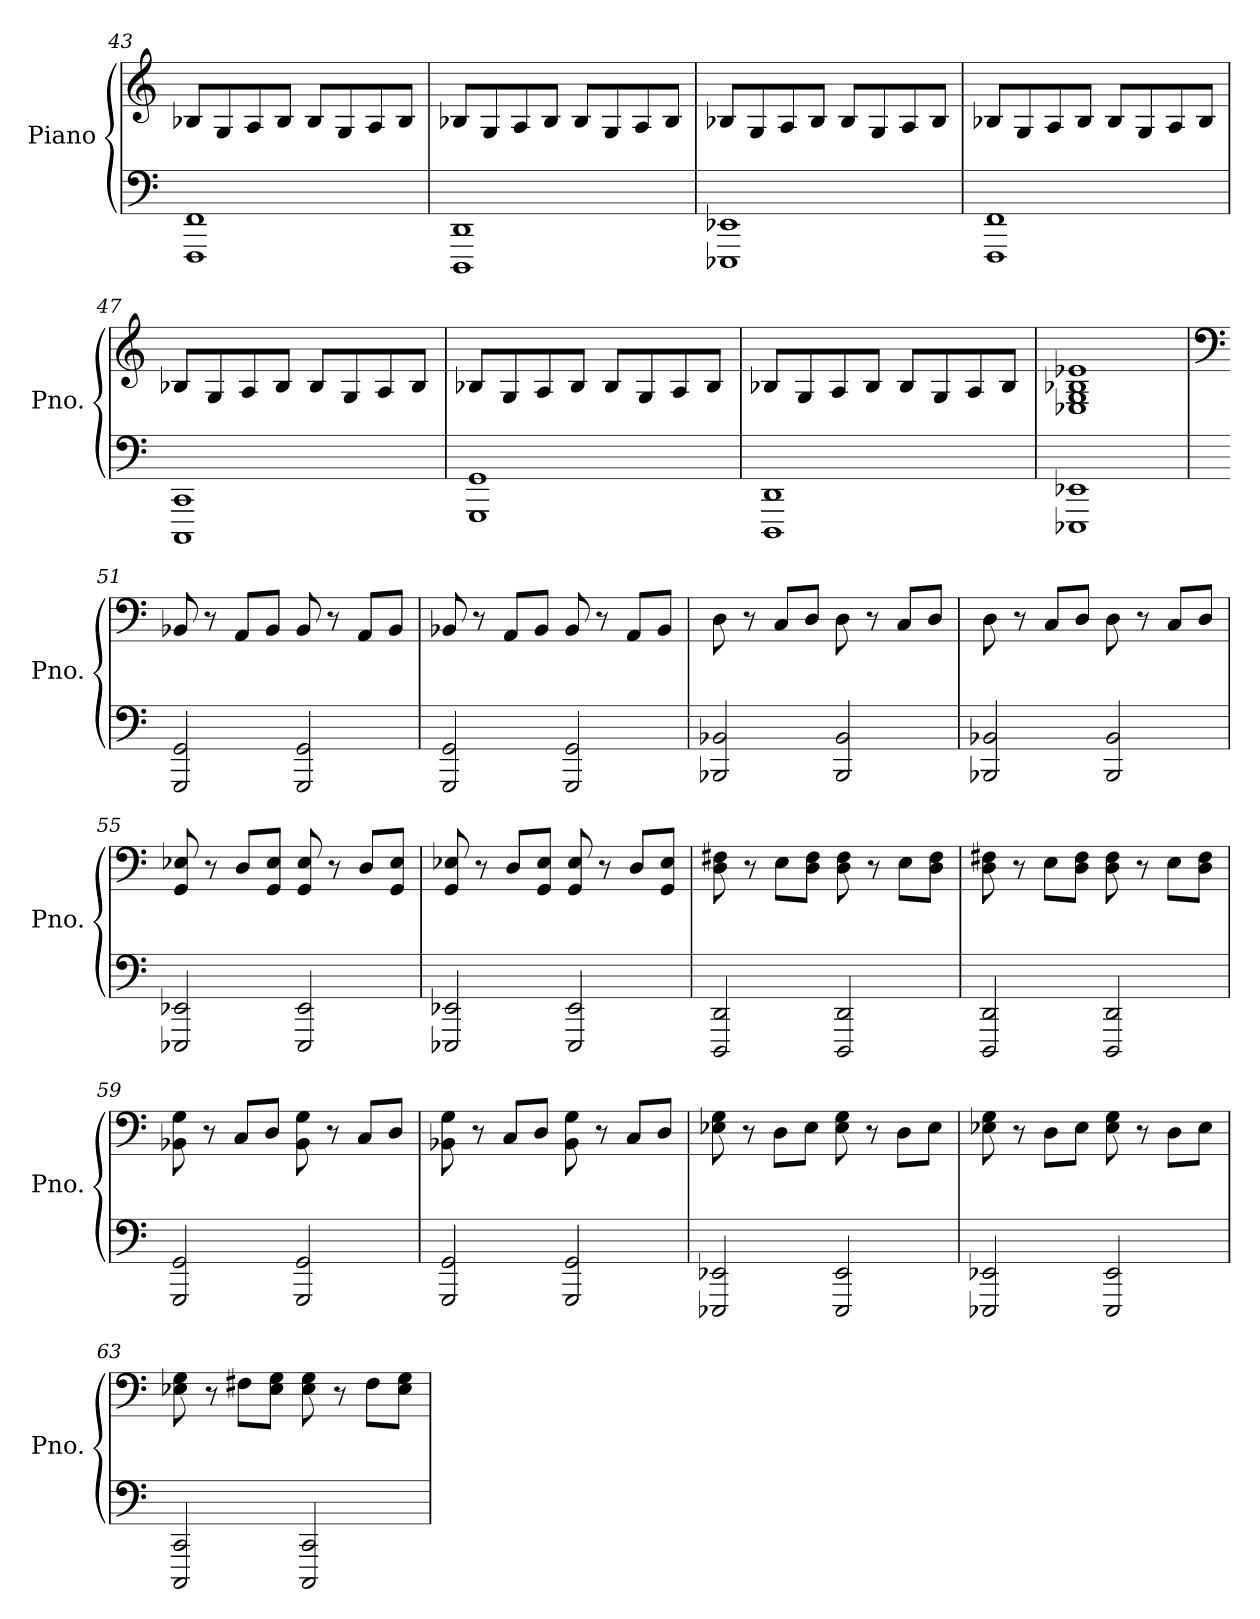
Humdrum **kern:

**kern	**kern
*part1	*part1
*staff2	*staff1
*I"Piano	*
*I'Pno.	*
*clefF4	*clefG2
*k[]	*k[]
=43	=43
1FFF 1FF	8B-X/L
.	8G/
.	8A/
.	8B-/J
.	8B-/L
.	8G/
.	8A/
.	8B-/J
=44	=44
1DDD 1DD	8B-X/L
.	8G/
.	8A/
.	8B-/J
.	8B-/L
.	8G/
.	8A/
.	8B-/J
=45	=45
1EEE-X 1EE-X	8B-X/L
.	8G/
.	8A/
.	8B-/J
.	8B-/L
.	8G/
.	8A/
.	8B-/J
!!LO:LB:g=z
=46	=46
1FFF 1FF	8B-X/L
.	8G/
.	8A/
.	8B-/J
.	8B-/L
.	8G/
.	8A/
.	8B-/J
=47	=47
1CCC 1CC	8B-X/L
.	8G/
.	8A/
.	8B-/J
.	8B-/L
.	8G/
.	8A/
.	8B-/J
=48	=48
1GGG 1GG	8B-X/L
.	8G/
.	8A/
.	8B-/J
.	8B-/L
.	8G/
.	8A/
.	8B-/J
=49	=49
1DDD 1DD	8B-X/L
.	8G/
.	8A/
.	8B-/J
.	8B-/L
.	8G/
.	8A/
.	8B-/J
=50	=50
1EEE-X 1EE-X	1E-X 1G 1B-X 1e-X
!!LO:LB:g=z
=51	=51
*	*clefF4
2GGG/ 2GG/	8BB-X/
.	8r
.	8AA/L
.	8BB-/J
2GGG/ 2GG/	8BB-/
.	8r
.	8AA/L
.	8BB-/J
=52	=52
2GGG/ 2GG/	8BB-X/
.	8r
.	8AA/L
.	8BB-/J
2GGG/ 2GG/	8BB-/
.	8r
.	8AA/L
.	8BB-/J
=53	=53
2BBB-X/ 2BB-X/	8D\
.	8r
.	8C/L
.	8D/J
2BBB-/ 2BB-/	8D\
.	8r
.	8C/L
.	8D/J
=54	=54
2BBB-X/ 2BB-X/	8D\
.	8r
.	8C/L
.	8D/J
2BBB-/ 2BB-/	8D\
.	8r
.	8C/L
.	8D/J
=55	=55
2EEE-X/ 2EE-X/	8GG/ 8E-X/
.	8r
.	8D/L
.	8GG/ 8E-/J
2EEE-/ 2EE-/	8GG/ 8E-/
.	8r
.	8D/L
.	8GG/ 8E-/J
=56	=56
2EEE-X/ 2EE-X/	8GG/ 8E-X/
.	8r
.	8D/L
.	8GG/ 8E-/J
2EEE-/ 2EE-/	8GG/ 8E-/
.	8r
.	8D/L
.	8GG/ 8E-/J
!!LO:PB:g=z
=57	=57
2DDD/ 2DD/	8D\ 8F#X\
.	8r
.	8E\L
.	8D\ 8F#\J
2DDD/ 2DD/	8D\ 8F#\
.	8r
.	8E\L
.	8D\ 8F#\J
=58	=58
2DDD/ 2DD/	8D\ 8F#X\
.	8r
.	8E\L
.	8D\ 8F#\J
2DDD/ 2DD/	8D\ 8F#\
.	8r
.	8E\L
.	8D\ 8F#\J
=59	=59
2GGG/ 2GG/	8BB-X\ 8G\
.	8r
.	8C/L
.	8D/J
2GGG/ 2GG/	8BB-\ 8G\
.	8r
.	8C/L
.	8D/J
=60	=60
2GGG/ 2GG/	8BB-X\ 8G\
.	8r
.	8C/L
.	8D/J
2GGG/ 2GG/	8BB-\ 8G\
.	8r
.	8C/L
.	8D/J
=61	=61
2EEE-X/ 2EE-X/	8E-X\ 8G\
.	8r
.	8D\L
.	8E-\J
2EEE-/ 2EE-/	8E-\ 8G\
.	8r
.	8D\L
.	8E-\J
=62	=62
2EEE-X/ 2EE-X/	8E-X\ 8G\
.	8r
.	8D\L
.	8E-\J
2EEE-/ 2EE-/	8E-\ 8G\
.	8r
.	8D\L
.	8E-\J
!!LO:LB:g=z
=63	=63
2CCC/ 2CC/	8E-X\ 8G\
.	8r
.	8F#X\L
.	8E-\ 8G\J
2CCC/ 2CC/	8E-\ 8G\
.	8r
.	8F#\L
.	8E-\ 8G\J
=	=
*-	*-
